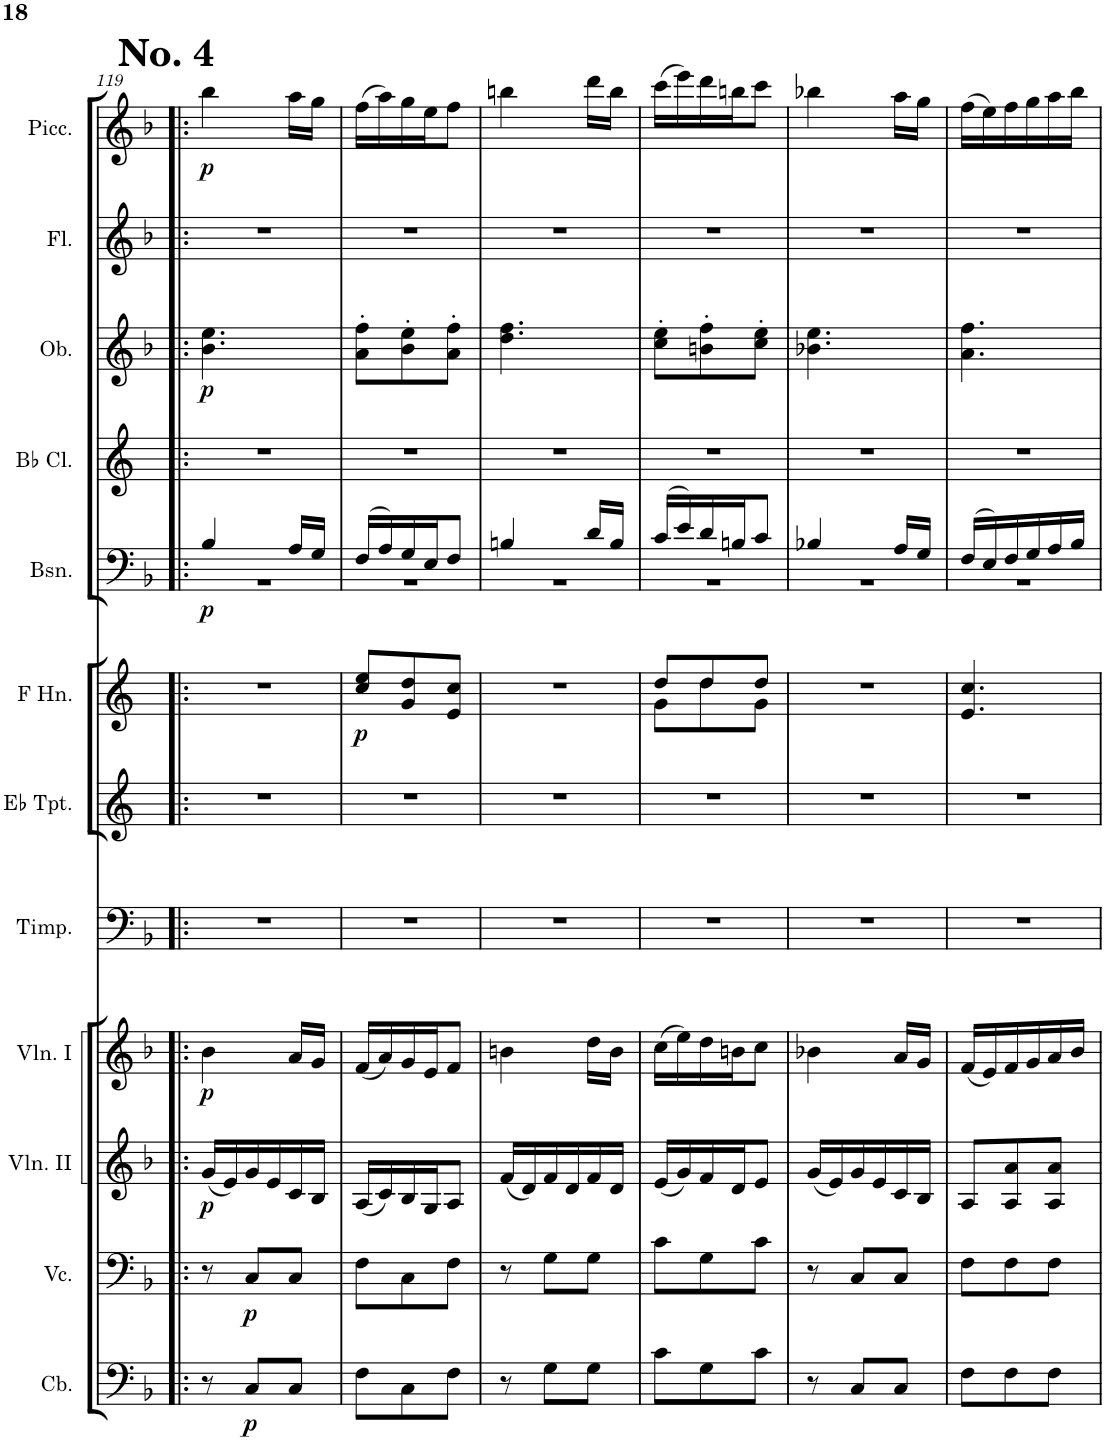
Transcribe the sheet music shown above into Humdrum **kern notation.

**kern	**dynam	**kern	**dynam	**kern	**dynam	**kern	**dynam	**kern	**kern	**kern	**dynam	**kern	**dynam	**kern	**kern	**dynam	**kern	**kern	**dynam
*part12	*part12	*part11	*part11	*part10	*part10	*part9	*part9	*part8	*part7	*part6	*part6	*part5	*part5	*part4	*part3	*part3	*part2	*part1	*part1
*staff12	*staff12	*staff11	*staff11	*staff10	*staff10	*staff9	*staff9	*staff8	*staff7	*staff6	*staff6	*staff5	*staff5	*staff4	*staff3	*staff3	*staff2	*staff1	*staff1
*I"Contrabasses	*	*I"Violoncellos	*	*I"Violins II	*	*I"Violins I	*	*I"Timpani	*I"Trumpets in D	*I"Horns in D	*	*I"Bassoons	*	*I"Clarinets in A	*I"Oboes	*	*I"Flutes	*I"Piccolo	*
*I'Cb.	*	*I'Vc.	*	*I'Vln. II	*	*I'Vln. I	*	*I'Timp.	*	*	*	*I'Bsn.	*	*	*I'Ob.	*	*I'Fl.	*I'Picc.	*
!!LO:PB:g=z
*clefF4	*	*clefF4	*	*clefG2	*	*clefG2	*	*clefF4	*clefG2	*clefG2	*	*clefF4	*	*clefG2	*clefG2	*	*clefG2	*clefG2	*
*Trd7c12	*	*	*	*	*	*	*	*	*Trd-2c-3	*Trd4c7	*	*	*	*Trd1c2	*	*	*	*Trd-7c-12	*
*k[b-]	*	*k[b-]	*	*k[b-]	*	*k[b-]	*	*k[b-]	*k[]	*k[]	*	*k[b-]	*	*k[]	*k[b-]	*	*k[b-]	*k[b-]	*
*M3/8	*	*M3/8	*	*M3/8	*	*M3/8	*	*M3/8	*M3/8	*M3/8	*	*M3/8	*	*M3/8	*M3/8	*	*M3/8	*M3/8	*
=119!|:	=119!|:	=119!|:	=119!|:	=119!|:	=119!|:	=119!|:	=119!|:	=119!|:	=119!|:	=119!|:	=119!|:	=119!|:	=119!|:	=119!|:	=119!|:	=119!|:	=119!|:	=119!|:	=119!|:
*	*	*	*	*	*	*	*	*	*	*	*	*^	*	*	*	*	*	*	*
!	!	!	!	!	!	!	!	!	!	!	!	!	!	!	!	!	!	!	!LO:TX:a:B:t=No. 4	!
!	!	!	!	!	!LO:DY:b	!	!LO:DY:b	!	!	!	!	!	!	!LO:DY:b	!	!	!LO:DY:b	!	!	!LO:DY:b
8r	.	8r	.	(16g/LL	p	4b-\	p	4.r	4.r	4.r	.	4B-/	4.r	p	4.r	4.b-\ 4.ee\	p	4.r	4bb-\	p
.	.	.	.	16e/)	.	.	.	.	.	.	.	.	.	.	.	.	.	.	.	.
!	!LO:DY:b	!	!LO:DY:b	!	!	!	!	!	!	!	!	!	!	!	!	!	!	!	!	!
8C/L	p	8C/L	p	16g/	.	.	.	.	.	.	.	.	.	.	.	.	.	.	.	.
.	.	.	.	16e/	.	.	.	.	.	.	.	.	.	.	.	.	.	.	.	.
8C/J	.	8C/J	.	16c/	.	16a/LL	.	.	.	.	.	16A/LL	.	.	.	.	.	.	16aa\LL	.
.	.	.	.	16B-/JJ	.	16g/JJ	.	.	.	.	.	16G/JJ	.	.	.	.	.	.	16gg\JJ	.
=120	=120	=120	=120	=120	=120	=120	=120	=120	=120	=120	=120	=120	=120	=120	=120	=120	=120	=120	=120	=120
!	!	!	!	!	!	!	!	!	!	!	!LO:DY:b	!	!	!	!	!	!	!	!	!
8F\L	.	8F\L	.	(16A/LL	.	(16f/LL	.	4.r	4.r	8cc/ 8ee/L	p	(16F/LL	4.r	.	4.r	8a\' 8ff\'L	.	4.r	(16ff\LL	.
.	.	.	.	16c/)	.	16a/)	.	.	.	.	.	16A/)	.	.	.	.	.	.	16aa\)	.
8C\	.	8C\	.	16B-/	.	16g/	.	.	.	8g/ 8dd/	.	16G/	.	.	.	8b-\' 8ee\'	.	.	16gg\	.
.	.	.	.	16G/J	.	16e/J	.	.	.	.	.	16E/J	.	.	.	.	.	.	16ee\J	.
8F\J	.	8F\J	.	8A/J	.	8f/J	.	.	.	8e/ 8cc/J	.	8F/J	.	.	.	8a\' 8ff\'J	.	.	8ff\J	.
=121	=121	=121	=121	=121	=121	=121	=121	=121	=121	=121	=121	=121	=121	=121	=121	=121	=121	=121	=121	=121
8r	.	8r	.	(16f/LL	.	4bn\	.	4.r	4.r	4.r	.	4Bn/	4.r	.	4.r	4.dd\ 4.ff\	.	4.r	4bbn\	.
.	.	.	.	16d/)	.	.	.	.	.	.	.	.	.	.	.	.	.	.	.	.
8G\L	.	8G\L	.	16f/	.	.	.	.	.	.	.	.	.	.	.	.	.	.	.	.
.	.	.	.	16d/	.	.	.	.	.	.	.	.	.	.	.	.	.	.	.	.
8G\J	.	8G\J	.	16f/	.	16dd\LL	.	.	.	.	.	16d/LL	.	.	.	.	.	.	16ddd\LL	.
.	.	.	.	16d/JJ	.	16b\JJ	.	.	.	.	.	16B/JJ	.	.	.	.	.	.	16bb\JJ	.
=122	=122	=122	=122	=122	=122	=122	=122	=122	=122	=122	=122	=122	=122	=122	=122	=122	=122	=122	=122	=122
*	*	*	*	*	*	*	*	*	*	*^	*	*	*	*	*	*	*	*	*	*
8c\L	.	8c\L	.	(16e/LL	.	(16cc\LL	.	4.r	4.r	8dd/L	8g\L	.	(16c/LL	4.r	.	4.r	8cc\' 8ee\'L	.	4.r	(16ccc\LL	.
.	.	.	.	16g/)	.	16ee\)	.	.	.	.	.	.	16e/)	.	.	.	.	.	.	16eee\)	.
8G\	.	8G\	.	16f/	.	16dd\	.	.	.	8dd/	8dd\	.	16d/	.	.	.	8bn\' 8ff\'	.	.	16ddd\	.
.	.	.	.	16d/J	.	16bn\J	.	.	.	.	.	.	16Bn/J	.	.	.	.	.	.	16bbn\J	.
8c\J	.	8c\J	.	8e/J	.	8cc\J	.	.	.	8dd/J	8g\J	.	8c/J	.	.	.	8cc\' 8ee\'J	.	.	8ccc\J	.
*	*	*	*	*	*	*	*	*	*	*v	*v	*	*	*	*	*	*	*	*	*	*
=123	=123	=123	=123	=123	=123	=123	=123	=123	=123	=123	=123	=123	=123	=123	=123	=123	=123	=123	=123	=123
8r	.	8r	.	(16g/LL	.	4b-X\	.	4.r	4.r	4.r	.	4B-X/	4.r	.	4.r	4.b-X\ 4.ee\	.	4.r	4bb-X\	.
.	.	.	.	16e/)	.	.	.	.	.	.	.	.	.	.	.	.	.	.	.	.
8C/L	.	8C/L	.	16g/	.	.	.	.	.	.	.	.	.	.	.	.	.	.	.	.
.	.	.	.	16e/	.	.	.	.	.	.	.	.	.	.	.	.	.	.	.	.
8C/J	.	8C/J	.	16c/	.	16a/LL	.	.	.	.	.	16A/LL	.	.	.	.	.	.	16aa\LL	.
.	.	.	.	16B-/JJ	.	16g/JJ	.	.	.	.	.	16G/JJ	.	.	.	.	.	.	16gg\JJ	.
=124	=124	=124	=124	=124	=124	=124	=124	=124	=124	=124	=124	=124	=124	=124	=124	=124	=124	=124	=124	=124
8F\L	.	8F\L	.	8A/L	.	(16f/LL	.	4.r	4.r	4.e/ 4.cc/	.	(16F/LL	4.r	.	4.r	4.a\ 4.ff\	.	4.r	(16ff\LL	.
.	.	.	.	.	.	16e/)	.	.	.	.	.	16E/)	.	.	.	.	.	.	16ee\)	.
8F\	.	8F\	.	8A/ 8a/	.	16f/	.	.	.	.	.	16F/	.	.	.	.	.	.	16ff\	.
.	.	.	.	.	.	16g/	.	.	.	.	.	16G/	.	.	.	.	.	.	16gg\	.
8F\J	.	8F\J	.	8A/ 8a/J	.	16a/	.	.	.	.	.	16A/	.	.	.	.	.	.	16aa\	.
.	.	.	.	.	.	16b-/JJ	.	.	.	.	.	16B-/JJ	.	.	.	.	.	.	16bb-\JJ	.
*	*	*	*	*	*	*	*	*	*	*	*	*v	*v	*	*	*	*	*	*	*
=	=	=	=	=	=	=	=	=	=	=	=	=	=	=	=	=	=	=	=
*-	*-	*-	*-	*-	*-	*-	*-	*-	*-	*-	*-	*-	*-	*-	*-	*-	*-	*-	*-
